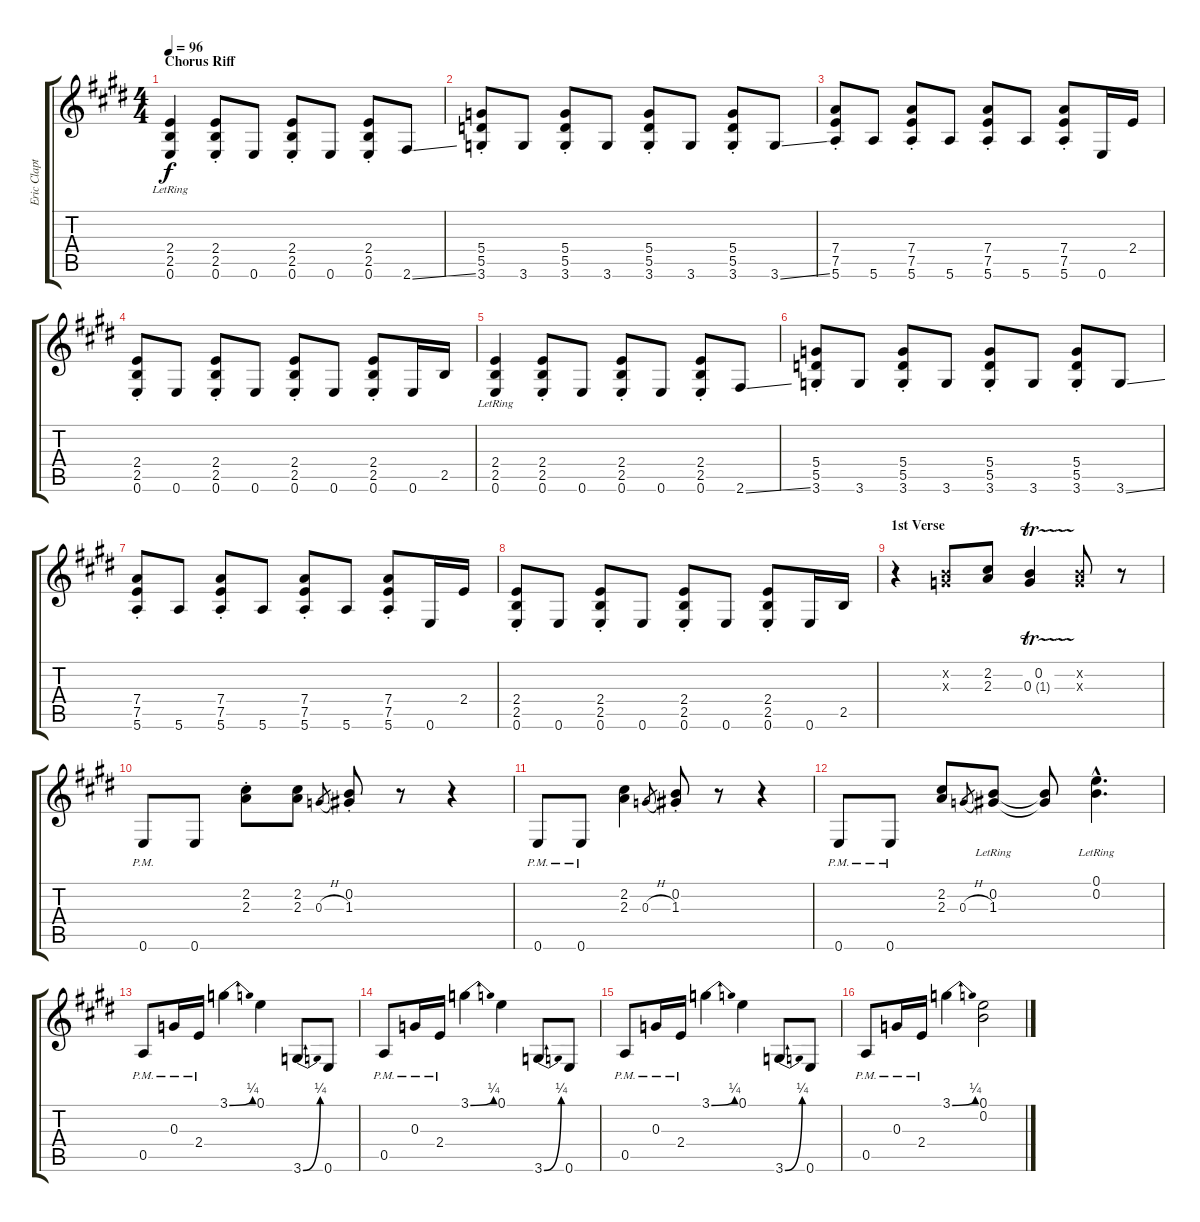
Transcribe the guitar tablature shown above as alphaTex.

\track ("Eric Clapton" "Eric Clapt") {instrument distortionguitar}
\staff {score tabs}
\tuning (E4 B3 G3 D3 A2 E2) {hide}
\ts (4 4)
\section ("" "Chorus Riff")
\tempo 96
\clef g2
\ks e
(2.4{lr} 2.5{lr} 0.6{lr}).4{dy f} (2.4{st} 2.5{st} 0.6{st}).8 0.6.8 (2.4{st} 2.5{st} 0.6{st}).8 0.6.8 (2.4{st} 2.5{st} 0.6{st}).8 2.6{ss}.8 |
(5.4{st} 5.5{st} 3.6{st}).8 3.6.8 (5.4{st} 5.5{st} 3.6{st}).8 3.6.8 (5.4{st} 5.5{st} 3.6{st}).8 3.6.8 (5.4{st} 5.5{st} 3.6{st}).8 3.6{ss}.8 |
(7.4{st} 7.5{st} 5.6{st}).8 5.6.8 (7.4{st} 7.5{st} 5.6{st}).8 5.6.8 (7.4{st} 7.5{st} 5.6{st}).8 5.6.8 (7.4{st} 7.5{st} 5.6{st}).8 0.6.16 2.4.16 |
(2.4{st} 2.5{st} 0.6{st}).8 0.6.8 (2.4{st} 2.5{st} 0.6{st}).8 0.6.8 (2.4{st} 2.5{st} 0.6{st}).8 0.6.8 (2.4{st} 2.5{st} 0.6{st}).8 0.6.16 2.5.16 |
(2.4{lr} 2.5{lr} 0.6{lr}).4 (2.4{st} 2.5{st} 0.6{st}).8 0.6.8 (2.4{st} 2.5{st} 0.6{st}).8 0.6.8 (2.4{st} 2.5{st} 0.6{st}).8 2.6{ss}.8 |
(5.4{st} 5.5{st} 3.6{st}).8 3.6.8 (5.4{st} 5.5{st} 3.6{st}).8 3.6.8 (5.4{st} 5.5{st} 3.6{st}).8 3.6.8 (5.4{st} 5.5{st} 3.6{st}).8 3.6{ss}.8 |
(7.4{st} 7.5{st} 5.6{st}).8 5.6.8 (7.4{st} 7.5{st} 5.6{st}).8 5.6.8 (7.4{st} 7.5{st} 5.6{st}).8 5.6.8 (7.4{st} 7.5{st} 5.6{st}).8 0.6.16 2.4.16 |
(2.4{st} 2.5{st} 0.6{st}).8 0.6.8 (2.4{st} 2.5{st} 0.6{st}).8 0.6.8 (2.4{st} 2.5{st} 0.6{st}).8 0.6.8 (2.4{st} 2.5{st} 0.6{st}).8 0.6.16 2.5.16 |
\section ("" "1st Verse")
r.4 (0.2{x} 0.3{x}).8 (2.2 2.3).8 (0.2 0.3{tr (1 32)}).4 (0.2{x} 0.3{x}).8 r.8 |
0.6{pm}.8 0.6.8 (2.2{st} 2.3{st}).8 (2.2 2.3).8 0.3{h}.8{gr} (0.2{st} 1.3{st}).8 r.8 r.4 |
0.6{pm}.8 0.6{pm}.8 (2.2 2.3).4 0.3{h}.8{gr} (0.2{st} 1.3{st}).8 r.8 r.4 |
0.6{pm}.8 0.6{pm}.8 (2.2 2.3).8 0.3{h}.8{gr} (0.2{lr} 1.3{lr}).8 (0.2{t} 1.3{t}).8 (0.1{hac lr} 0.2{hac lr}).4{d} |
0.5{pm}.8 0.3{pm}.16 2.4{pm}.16 3.1{be (bend 0 0 60 1)}.4 0.1.4 3.6{be (bend 0 0 60 1)}.8 0.6.8 |
0.5{pm}.8 0.3{pm}.16 2.4{pm}.16 3.1{be (bend 0 0 60 1)}.4 0.1.4 3.6{be (bend 0 0 60 1)}.8 0.6.8 |
0.5{pm}.8 0.3{pm}.16 2.4{pm}.16 3.1{be (bend 0 0 60 1)}.4 0.1.4 3.6{be (bend 0 0 60 1)}.8 0.6.8 |
0.5{pm}.8 0.3{pm}.16 2.4{pm}.16 3.1{be (bend 0 0 60 1)}.4 (0.1 0.2).2
